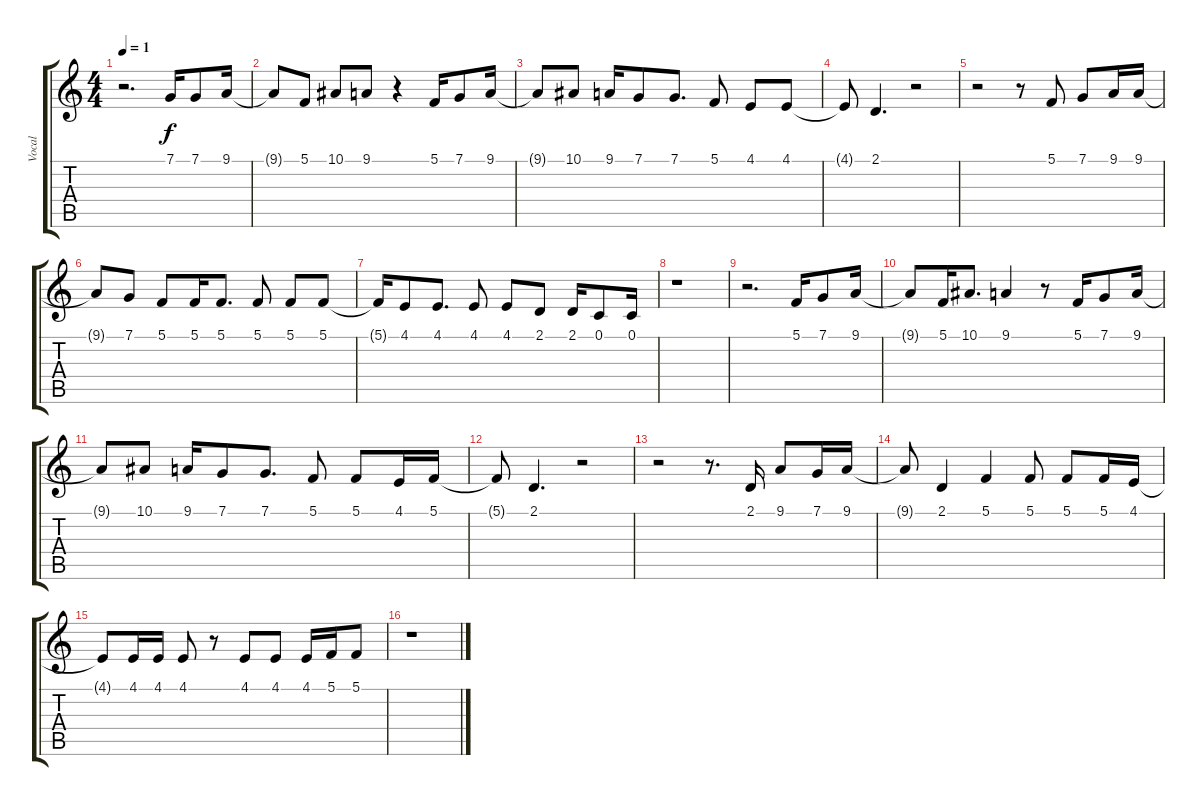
\track ("Vocal" "Vocal") {instrument lead6voice}
\staff {score tabs}
\tuning (C4 Bb3 E3 B2 Gb2 Db2) {hide}
\ts (4 4)
\tempo 1
\clef g2
\ks c
r.2{d dy f} 7.1.16 7.1.8 9.1.16 |
9.1{t}.8 5.1.8 10.1.8 9.1.8 r.4 5.1.16 7.1.8 9.1.16 |
9.1{t}.8 10.1.8 9.1.16 7.1.8 7.1.8{d} 5.1.8 4.1.8 4.1.8 |
4.1{t}.8 2.1.4{d} r.2 |
r.2 r.8 5.1.8 7.1.8 9.1.16 9.1.16 |
9.1{t}.8 7.1.8 5.1.8 5.1.16 5.1.8{d} 5.1.8 5.1.8 5.1.8 |
5.1{t}.16 4.1.8 4.1.8{d} 4.1.8 4.1.8 2.1.8 2.1.16 0.1.8 0.1.16 |
r.1 |
r.2{d} 5.1.16 7.1.8 9.1.16 |
9.1{t}.8 5.1.16 10.1.8{d} 9.1.4 r.8 5.1.16 7.1.8 9.1.16 |
9.1{t}.8 10.1.8 9.1.16 7.1.8 7.1.8{d} 5.1.8 5.1.8 4.1.16 5.1.16 |
5.1{t}.8 2.1.4{d} r.2 |
r.2 r.8{d} 2.1.16 9.1.8 7.1.16 9.1.16 |
9.1{t}.8 2.1.4 5.1.4 5.1.8 5.1.8 5.1.16 4.1.16 |
4.1{t}.8 4.1.16 4.1.16 4.1.8 r.8 4.1.8 4.1.8 4.1.16 5.1.16 5.1.8 |
r.1
